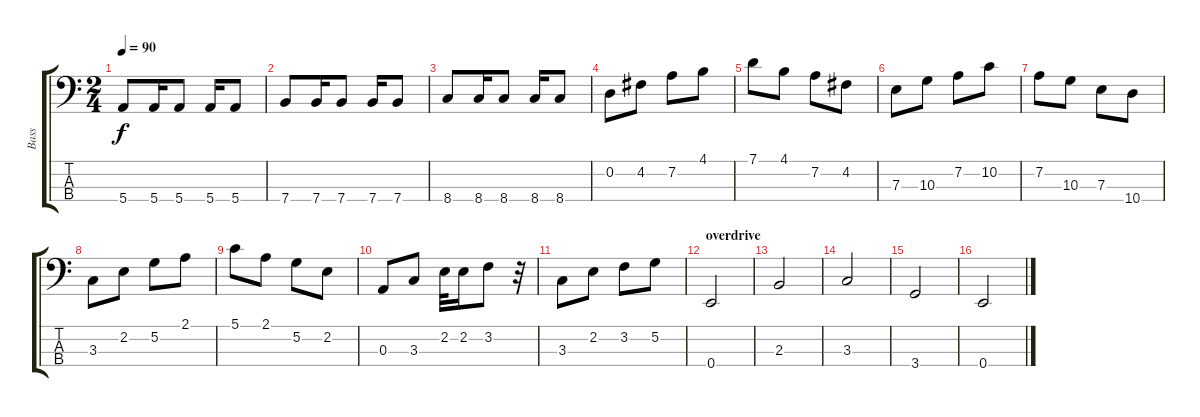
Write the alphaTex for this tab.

\track ("Bass" "Bass") {instrument electricbassfinger}
\staff {score tabs}
\tuning (G2 D2 A1 E1) {hide}
\ts (2 4)
\tempo 90
\clef f4
\ks c
5.4.8{dy f} 5.4.16 5.4.8 5.4.16 5.4.8 |
7.4.8 7.4.16 7.4.8 7.4.16 7.4.8 |
8.4.8 8.4.16 8.4.8 8.4.16 8.4.8 |
0.2.8 4.2.8 7.2.8 4.1.8 |
7.1.8 4.1.8 7.2.8 4.2.8 |
7.3.8 10.3.8 7.2.8 10.2.8 |
7.2.8 10.3.8 7.3.8 10.4.8 |
3.3.8 2.2.8 5.2.8 2.1.8 |
5.1.8 2.1.8 5.2.8 2.2.8 |
0.3.8 3.3.8 2.2.32 2.2.16 3.2.8 r.32 |
3.3.8 2.2.8 3.2.8 5.2.8 |
\section ("" "overdrive")
0.4.2 |
2.3.2 |
3.3.2 |
3.4.2 |
0.4.2
